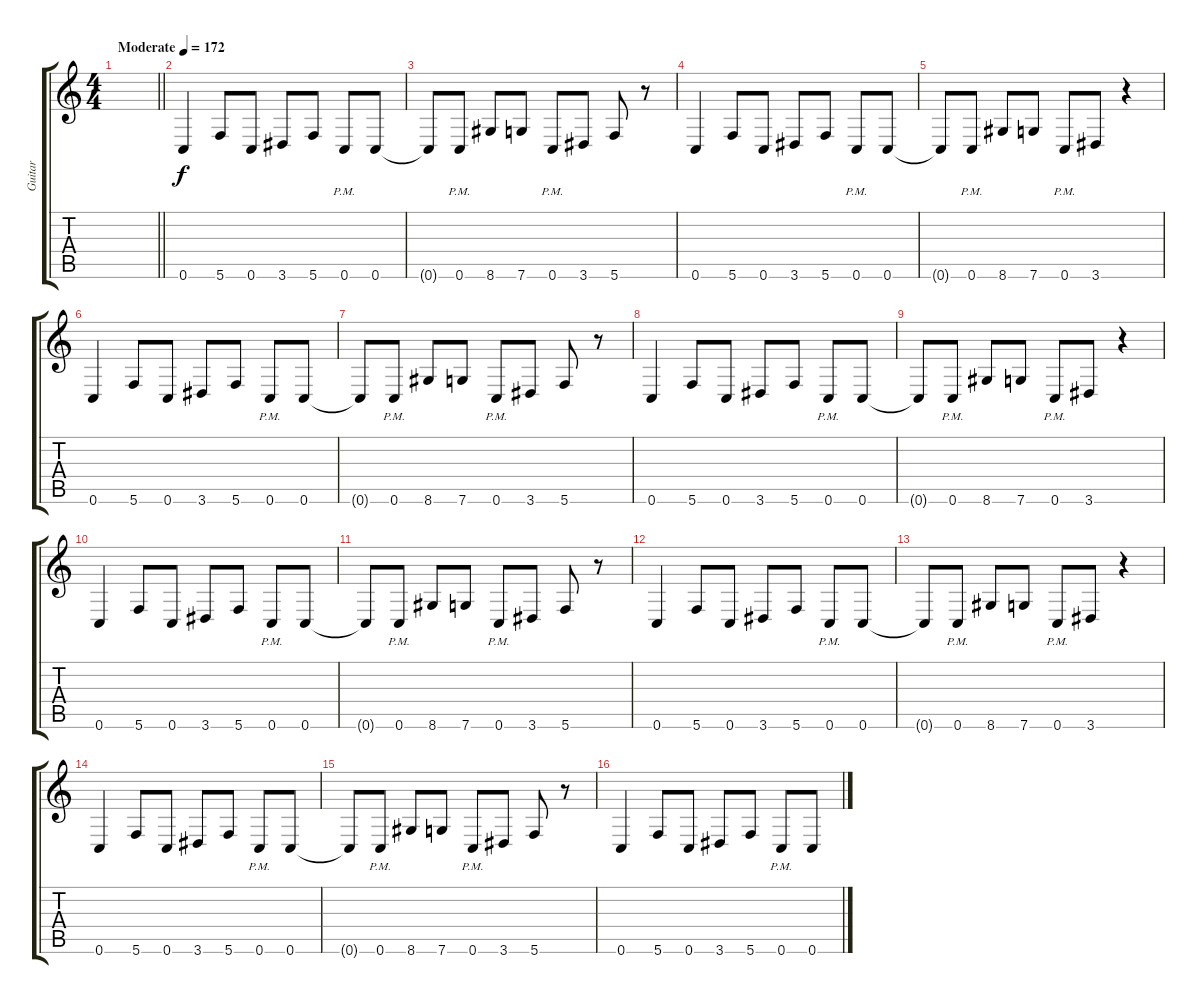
\track ("Guitar" "Guitar") {instrument distortionguitar}
\staff {score tabs}
\tuning (D4 A3 F3 C3 G2 C2) {hide}
\ts (4 4)
\tempo (172 "Moderate")
\clef g2
\barLineRight lightlight
\ks c
|
\section ("" " ")
0.6.4 5.6.8 0.6.8 3.6.8 5.6.8 0.6{pm}.8 0.6.8 |
0.6{t}.8 0.6{pm}.8 8.6.8 7.6.8 0.6{pm}.8 3.6.8 5.6.8 r.8 |
0.6.4 5.6.8 0.6.8 3.6.8 5.6.8 0.6{pm}.8 0.6.8 |
0.6{t}.8 0.6{pm}.8 8.6.8 7.6.8 0.6{pm}.8 3.6.8 r.4 |
0.6.4 5.6.8 0.6.8 3.6.8 5.6.8 0.6{pm}.8 0.6.8 |
0.6{t}.8 0.6{pm}.8 8.6.8 7.6.8 0.6{pm}.8 3.6.8 5.6.8 r.8 |
0.6.4 5.6.8 0.6.8 3.6.8 5.6.8 0.6{pm}.8 0.6.8 |
0.6{t}.8 0.6{pm}.8 8.6.8 7.6.8 0.6{pm}.8 3.6.8 r.4 |
0.6.4 5.6.8 0.6.8 3.6.8 5.6.8 0.6{pm}.8 0.6.8 |
0.6{t}.8 0.6{pm}.8 8.6.8 7.6.8 0.6{pm}.8 3.6.8 5.6.8 r.8 |
0.6.4 5.6.8 0.6.8 3.6.8 5.6.8 0.6{pm}.8 0.6.8 |
0.6{t}.8 0.6{pm}.8 8.6.8 7.6.8 0.6{pm}.8 3.6.8 r.4 |
0.6.4 5.6.8 0.6.8 3.6.8 5.6.8 0.6{pm}.8 0.6.8 |
0.6{t}.8 0.6{pm}.8 8.6.8 7.6.8 0.6{pm}.8 3.6.8 5.6.8 r.8 |
0.6.4 5.6.8 0.6.8 3.6.8 5.6.8 0.6{pm}.8 0.6.8
